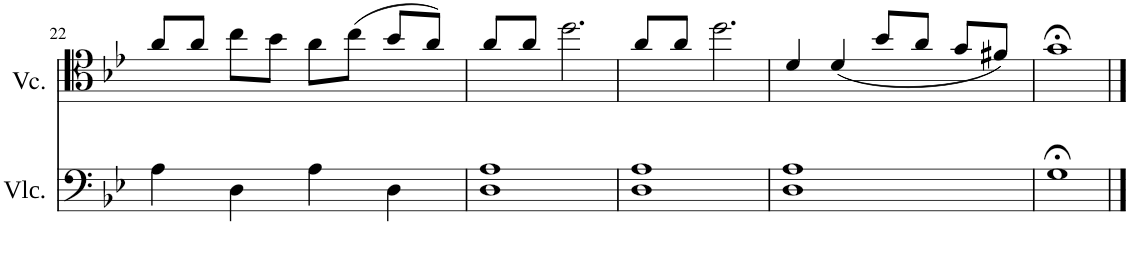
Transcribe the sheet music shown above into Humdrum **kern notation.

**kern	**kern
*part2	*part1
*staff2	*staff1
*I"Violoncello	*I"Violoncello
*I'Vlc.	*I'Vc.
!!LO:PB:g=z
*clefF4	*clefC4
*	*Trd7c12
*k[b-e-]	*k[b-e-]
*M4/4	*M4/4
=22	=22
4A\	8a/L
.	8a/J
4D\	8cc\L
.	8b-\J
4A\	8a\L
.	(8cc\J
4D\	8b-/L
.	8a/J)
=23	=23
1D 1A	8a/L
.	8a/J
.	2.dd\
=24	=24
1D 1A	8a/L
.	8a/J
.	2.dd\
=25	=25
1D 1A	4d/
.	(4d/
.	8b-/L
.	8a/J
.	8g/L
.	8f#X/J)
=26	=26
1G;<	1g;<
==	==
*-	*-
